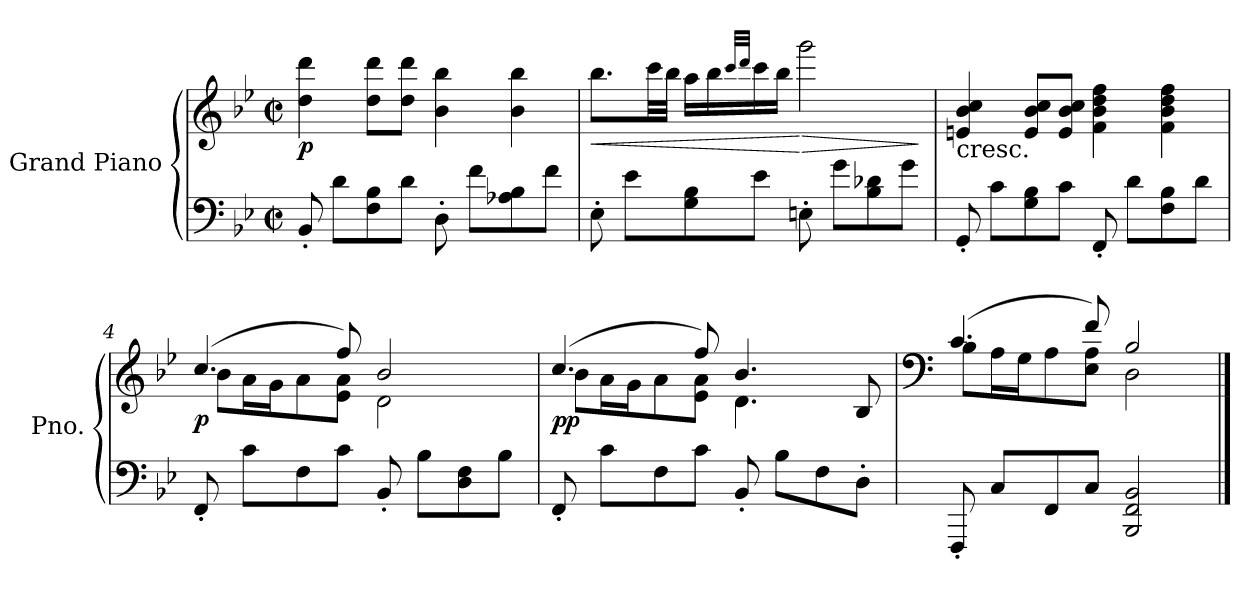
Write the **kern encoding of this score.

**kern	**kern	**dynam
*part1	*part1	*part1
*staff2	*staff1	*staff1/2
*I"Grand Piano	*	*
*I'Pno.	*	*
*clefF4	*clefG2	*
*k[b-e-]	*k[b-e-]	*
*M2/2	*M2/2	*
*met(c|)	*met(c|)	*
*MM91	*MM91	*
=1	=1	=1
!	!	!LO:DY:b
8BB-'/	4dd\ 4ddd\	p
8d\L	.	.
8F\ 8B-\	8dd\ 8ddd\L	.
8d\J	8dd\ 8ddd\J	.
8D'\	4b-\ 4bb-\	.
8f\L	.	.
8A-X\ 8B-\	4b-\ 4bb-\	.
8f\J	.	.
=2	=2	=2
!	!	!LO:HP:b
8E-'\	8.bb-\L	<
8e-\L	.	.
.	32ccc\LL	.
.	32bb-\JJJ	.
8G\ 8B-\	16aa\LL	.
.	16bb-\	.
.	32qccc/LLL	.
.	32qddd/JJJ	.
8e-\J	16ccc\	.
.	16bb-\JJ	.
!	!	!LO:HP:n=1:b
8En'\	2ggg\	[ >
8g\L	.	.
8B-\ 8d-X\	.	.
8g\J	.	.
.	.	]
=3	=3	=3
!	!LO:TX:b:t=cresc.	!
8GG'/	4en/ 4b-/ 4cc/	.
8c\L	.	.
8G\ 8B-\	8e/ 8b-/ 8cc/L	.
8c\J	8e/ 8b-/ 8cc/J	.
8FF'/	4f\ 4b-\ 4dd\ 4ff\	.
8d\L	.	.
8F\ 8B-\	4f\ 4b-\ 4dd\ 4ff\	.
8d\J	.	.
!!LO:LB:g=z
=4	=4	=4
*	*^	*
!	!	!	!LO:DY:b
8FF'/	(>4.cc/	8b-\L	p
8c\L	.	16a\L	.
.	.	16g\J	.
8F\	.	8a\	.
8c\J	8ff/)	8e-\ 8a\J	.
8BB-'/	2b-/	2d\	.
8B-\L	.	.	.
8D\ 8F\	.	.	.
8B-\J	.	.	.
=5	=5	=5	=5
!	!	!	!LO:DY:b
8FF'/	(>4.cc/	8b-\L	pp
8c\L	.	16a\L	.
.	.	16g\J	.
8F\	.	8a\	.
8c\J	8ff/)	8e-\ 8a\J	.
8BB-'/	4.b-/	4.d\	.
8B-\L	.	.	.
8F\	.	.	.
8D'\J	8B-/	8ryy	.
=6	=6	=6	=6
*	*clefF4	*	*
8FFF'/	(>4.c/	8B-\L	.
8C/L	.	16A\L	.
.	.	16G\J	.
8FF/	.	8A\	.
8C/J	8f/)	8E-\ 8A\J	.
2BBB-/ 2FF/ 2BB-/	2B-/	2D\	.
*	*v	*v	*
==	==	==
*-	*-	*-
